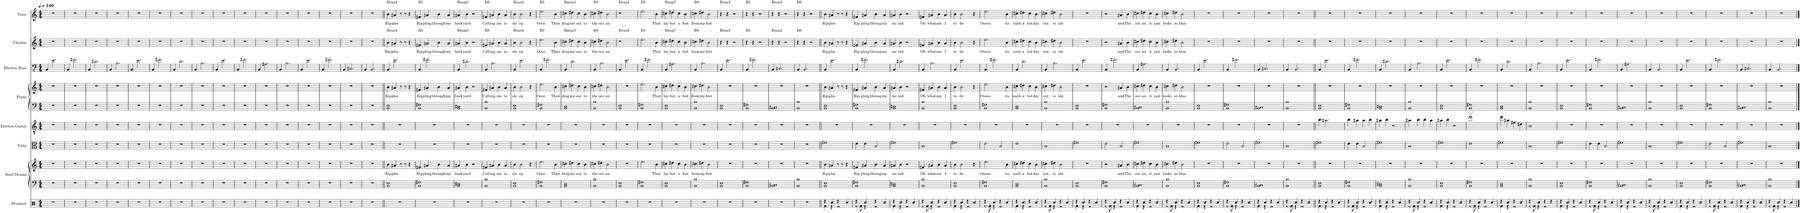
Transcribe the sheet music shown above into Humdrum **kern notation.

**kern	**kern	**kern	**text	**kern	**kern	**kern	**kern	**text	**kern	**kern	**text	**kern	**text
*part8	*part7	*part7	*part7	*part6	*part5	*part4	*part4	*part4	*part3	*part2	*part2	*part1	*part1
*staff10	*staff9	*staff8	*staff8	*staff7	*staff6	*staff5	*staff4	*staff4	*staff3	*staff2	*staff2	*staff1	*staff1
*I"Drumset	*I"Steel Drums	*	*	*I"Viola	*I"Electric Guitar	*I"Piano	*	*	*I"Electric Bass	*I"Ukulele	*	*I"Voice	*
*I'D. Set	*I'St. Dr.	*	*	*I'Vla.	*I'El. Guit.	*I'Pno.	*	*	*I'El. B.	*I'Uk.	*	*I'Vo.	*
*clefX	*clefF4	*clefG2	*	*clefC3	*clefGv2	*clefF4	*clefG2	*	*clefFv4	*clefG2	*	*clefG2	*
*k[]	*k[]	*k[]	*	*k[]	*k[]	*k[]	*k[]	*	*k[]	*k[]	*	*k[]	*
*M4/4	*M4/4	*M4/4	*	*M4/4	*M4/4	*M4/4	*M4/4	*	*M4/4	*M4/4	*	*M4/4	*
*MM140	*MM140	*MM140	*	*MM140	*MM140	*MM140	*MM140	*	*MM140	*MM140	*	*MM140	*
=1	=1	=1	=1	=1	=1	=1	=1	=1	=1	=1	=1	=1	=1
1r	1r	1r	.	1r	1r	1r	1r	.	4BBB/	1r	.	1r	.
.	.	.	.	.	.	.	.	.	2.E\	.	.	.	.
=2	=2	=2	=2	=2	=2	=2	=2	=2	=2	=2	=2	=2	=2
1r	1r	1r	.	1r	1r	1r	1r	.	4BBB/	1r	.	1r	.
.	.	.	.	.	.	.	.	.	2.F#X\	.	.	.	.
=3	=3	=3	=3	=3	=3	=3	=3	=3	=3	=3	=3	=3	=3
1r	1r	1r	.	1r	1r	1r	1r	.	4BBB/	1r	.	1r	.
.	.	.	.	.	.	.	.	.	2.D#X\	.	.	.	.
=4	=4	=4	=4	=4	=4	=4	=4	=4	=4	=4	=4	=4	=4
1r	1r	1r	.	1r	1r	1r	1r	.	4BBB/	1r	.	1r	.
.	.	.	.	.	.	.	.	.	2.BB\	.	.	.	.
=5	=5	=5	=5	=5	=5	=5	=5	=5	=5	=5	=5	=5	=5
1r	1r	1r	.	1r	1r	1r	1r	.	4BBB/	1r	.	1r	.
.	.	.	.	.	.	.	.	.	2.E\	.	.	.	.
=6	=6	=6	=6	=6	=6	=6	=6	=6	=6	=6	=6	=6	=6
1r	1r	1r	.	1r	1r	1r	1r	.	4BBB/	1r	.	1r	.
.	.	.	.	.	.	.	.	.	2.F#X\	.	.	.	.
=7	=7	=7	=7	=7	=7	=7	=7	=7	=7	=7	=7	=7	=7
1r	1r	1r	.	1r	1r	1r	1r	.	4BBB/	1r	.	1r	.
.	.	.	.	.	.	.	.	.	2.D\	.	.	.	.
=8	=8	=8	=8	=8	=8	=8	=8	=8	=8	=8	=8	=8	=8
1r	1r	1r	.	1r	1r	1r	1r	.	4BBB/	1r	.	1r	.
.	.	.	.	.	.	.	.	.	2.BB\	.	.	.	.
=9	=9	=9	=9	=9	=9	=9	=9	=9	=9	=9	=9	=9	=9
1r	1r	1r	.	1r	1r	1r	1r	.	4BBB/	1r	.	1r	.
.	.	.	.	.	.	.	.	.	2.E\	.	.	.	.
=10	=10	=10	=10	=10	=10	=10	=10	=10	=10	=10	=10	=10	=10
1r	1r	1r	.	1r	1r	1r	1r	.	4BBB/	1r	.	1r	.
.	.	.	.	.	.	.	.	.	2.F#X\	.	.	.	.
=11	=11	=11	=11	=11	=11	=11	=11	=11	=11	=11	=11	=11	=11
1r	1r	1r	.	1r	1r	1r	1r	.	4BBB/	1r	.	1r	.
.	.	.	.	.	.	.	.	.	2.AA#X\	.	.	.	.
=12	=12	=12	=12	=12	=12	=12	=12	=12	=12	=12	=12	=12	=12
1r	1r	1r	.	1r	1r	1r	1r	.	4BBB/	1r	.	1r	.
.	.	.	.	.	.	.	.	.	2.BB\	.	.	.	.
=13	=13	=13	=13	=13	=13	=13	=13	=13	=13	=13	=13	=13	=13
1r	1r	1r	.	1r	1r	1r	1r	.	4BBB/	1r	.	1r	.
.	.	.	.	.	.	.	.	.	2.E\	.	.	.	.
=14	=14	=14	=14	=14	=14	=14	=14	=14	=14	=14	=14	=14	=14
1r	1r	1r	.	1r	1r	1r	1r	.	4BBB/	1r	.	1r	.
.	.	.	.	.	.	.	.	.	2.F#X\	.	.	.	.
=15	=15	=15	=15	=15	=15	=15	=15	=15	=15	=15	=15	=15	=15
1r	1r	1r	.	1r	1r	1r	1r	.	4BBB/	1r	.	1r	.
.	.	.	.	.	.	.	.	.	2.CC#X/	.	.	.	.
=16	=16	=16	=16	=16	=16	=16	=16	=16	=16	=16	=16	=16	=16
1r	1r	1r	.	1r	1r	1r	1r	.	4BBB/	1r	.	1r	.
.	.	.	.	.	.	.	.	.	2.BBB/	.	.	.	.
=17||	=17||	=17||	=17||	=17||	=17||	=17||	=17||	=17||	=17||	=17||	=17||	=17||	=17||
!	!	!	!	!	!	!	!	!	!	!	!	!LO:TX:a:t=Bsus4	!
!	!	!	!	!	!	!	!	!	!	!LO:TX:a:t=Bsus4	!	!	!
!	!	!	!LO:LY:b	!	!	!	!	!LO:LY:b	!	!	!LO:LY:b	!	!LO:LY:b
1r	1BB 1E	4b\	Rip	1r	1r	1BB 1E	4b\	Rip	4BBB/	4b\	Rip	4b\	Rip
!	!	!	!LO:LY:b	!	!	!	!	!LO:LY:b	!	!	!LO:LY:b	!	!LO:LY:b
.	.	4a#X/	ples	.	.	.	4a#X/	ples	2.E\	4a#X/	ples	4a#X/	ples
.	.	8r	.	.	.	.	8r	.	.	8r	.	8r	.
.	.	8r	.	.	.	.	8r	.	.	8r	.	8r	.
.	.	4r	.	.	.	.	4r	.	.	4r	.	4r	.
=18	=18	=18	=18	=18	=18	=18	=18	=18	=18	=18	=18	=18	=18
!	!	!	!	!	!	!	!	!	!	!	!	!LO:TX:a:t=B5	!
!	!	!	!	!	!	!	!	!	!	!LO:TX:a:t=B5	!	!	!
!	!	!	!LO:LY:b	!	!	!	!	!LO:LY:b	!	!	!LO:LY:b	!	!LO:LY:b
1r	1BB 1F#X	4f#X/	Rip	1r	1r	1BB 1F#X	4f#X/	Rip	4BBB/	4f#X/	Rip	4f#X/	Rip
!	!	!	!LO:LY:b	!	!	!	!	!LO:LY:b	!	!	!LO:LY:b	!	!LO:LY:b
.	.	4a#X/	pling	.	.	.	4a#X/	pling	2.F#X\	4a#X/	pling	4a#X/	pling
!	!	!	!LO:LY:b	!	!	!	!	!LO:LY:b	!	!	!LO:LY:b	!	!LO:LY:b
.	.	4b\	through	.	.	.	4b\	through	.	4b\	through	4b\	through
!	!	!	!LO:LY:b	!	!	!	!	!LO:LY:b	!	!	!LO:LY:b	!	!LO:LY:b
.	.	4a#/	my	.	.	.	4a#/	my	.	4a#/	my	4a#/	my
=19	=19	=19	=19	=19	=19	=19	=19	=19	=19	=19	=19	=19	=19
!	!	!	!	!	!	!	!	!	!	!	!	!LO:TX:a:t=Bmaj3	!
!	!	!	!	!	!	!	!	!	!	!LO:TX:a:t=Bmaj3	!	!	!
!	!	!	!LO:LY:b	!	!	!	!	!LO:LY:b	!	!	!LO:LY:b	!	!LO:LY:b
1r	1BB 1D#X	4a#X/	back	1r	1r	1BB 1D#X	4a#X/	back	4BBB/	4a#X/	back	4a#X/	back
!	!	!	!LO:LY:b	!	!	!	!	!LO:LY:b	!	!	!LO:LY:b	!	!LO:LY:b
.	.	4b\	yard	.	.	.	4b\	yard	2.D#X\	4b\	yard	4b\	yard
.	.	2r	.	.	.	.	2r	.	.	2r	.	2r	.
=20	=20	=20	=20	=20	=20	=20	=20	=20	=20	=20	=20	=20	=20
!	!	!	!	!	!	!	!	!	!	!	!	!LO:TX:a:t=B8	!
!	!	!	!	!	!	!	!	!	!	!LO:TX:a:t=B8	!	!	!
!	!	!	!LO:LY:b	!	!	!	!	!LO:LY:b	!	!	!LO:LY:b	!	!LO:LY:b
1r	1BB 1B	4f#X/	Call	1r	1r	1BB 1B	4f#X/	Call	4BBB/	4f#X/	Call	4f#X/	Call
!	!	!	!LO:LY:b	!	!	!	!	!LO:LY:b	!	!	!LO:LY:b	!	!LO:LY:b
.	.	4a#X/	ing	.	.	.	4a#X/	ing	2.BB\	4a#X/	ing	4a#X/	ing
!	!	!	!LO:LY:b	!	!	!	!	!LO:LY:b	!	!	!LO:LY:b	!	!LO:LY:b
.	.	4b\	me	.	.	.	4b\	me	.	4b\	me	4b\	me
!	!	!	!LO:LY:b	!	!	!	!	!LO:LY:b	!	!	!LO:LY:b	!	!LO:LY:b
.	.	4a#/	to	.	.	.	4a#/	to	.	4a#/	to	4a#/	to
=21	=21	=21	=21	=21	=21	=21	=21	=21	=21	=21	=21	=21	=21
!	!	!	!	!	!	!	!	!	!	!	!	!LO:TX:a:t=Bsus4	!
!	!	!	!	!	!	!	!	!	!	!LO:TX:a:t=Bsus4	!	!	!
!	!	!	!LO:LY:b	!	!	!	!	!LO:LY:b	!	!	!LO:LY:b	!	!LO:LY:b
1r	1BB 1E	4b\	sle	1r	1r	1BB 1E	4b\	sle	4BBB/	4b\	sle	4b\	sle
!	!	!	!LO:LY:b	!	!	!	!	!LO:LY:b	!	!	!LO:LY:b	!	!LO:LY:b
.	.	2b\	ep	.	.	.	2b\	ep	2.E\	2b\	ep	2b\	ep
.	.	4r	.	.	.	.	4r	.	.	4r	.	4r	.
=22	=22	=22	=22	=22	=22	=22	=22	=22	=22	=22	=22	=22	=22
!	!	!	!	!	!	!	!	!	!	!	!	!LO:TX:a:t=B5	!
!	!	!	!	!	!	!	!	!	!	!LO:TX:a:t=B5	!	!	!
!	!	!	!LO:LY:b	!	!	!	!	!LO:LY:b	!	!	!LO:LY:b	!	!LO:LY:b
1r	1BB 1F#X	2.ee\	Oooo	1r	1r	1BB 1F#X	2.ee\	Oooo	4BBB/	2.ee\	Oooo	2.ee\	Oooo
.	.	.	.	.	.	.	.	.	2.F#X\	.	.	.	.
!	!	!	!LO:LY:b	!	!	!	!	!LO:LY:b	!	!	!LO:LY:b	!	!LO:LY:b
.	.	4b\	Then	.	.	.	4b\	Then	.	4b\	Then	4b\	Then
=23	=23	=23	=23	=23	=23	=23	=23	=23	=23	=23	=23	=23	=23
!	!	!	!	!	!	!	!	!	!	!	!	!LO:TX:a:t=Bmin3	!
!	!	!	!	!	!	!	!	!	!	!LO:TX:a:t=Bmin3	!	!	!
!	!	!	!LO:LY:b	!	!	!	!	!LO:LY:b	!	!	!LO:LY:b	!	!LO:LY:b
1r	1BB 1D	4cc#X\	drag	1r	1r	1BB 1D	4cc#X\	drag	4BBB/	4cc#X\	drag	4cc#X\	drag
!	!	!	!LO:LY:b	!	!	!	!	!LO:LY:b	!	!	!LO:LY:b	!	!LO:LY:b
.	.	4dd#X\	me	.	.	.	4dd#X\	me	2.D\	4dd#X\	me	4dd#X\	me
!	!	!	!LO:LY:b	!	!	!	!	!LO:LY:b	!	!	!LO:LY:b	!	!LO:LY:b
.	.	4cc#\	out	.	.	.	4cc#\	out	.	4cc#\	out	4cc#\	out
!	!	!	!LO:LY:b	!	!	!	!	!LO:LY:b	!	!	!LO:LY:b	!	!LO:LY:b
.	.	4b\	to	.	.	.	4b\	to	.	4b\	to	4b\	to
=24	=24	=24	=24	=24	=24	=24	=24	=24	=24	=24	=24	=24	=24
!	!	!	!	!	!	!	!	!	!	!	!	!LO:TX:a:t=B8	!
!	!	!	!	!	!	!	!	!	!	!LO:TX:a:t=B8	!	!	!
!	!	!	!LO:LY:b	!	!	!	!	!LO:LY:b	!	!	!LO:LY:b	!	!LO:LY:b
1r	1BB 1B	4cc#X\	the	1r	1r	1BB 1B	4cc#X\	the	4BBB/	4cc#X\	the	4cc#X\	the
!	!	!	!LO:LY:b	!	!	!	!	!LO:LY:b	!	!	!LO:LY:b	!	!LO:LY:b
.	.	4dd#X\	oce	.	.	.	4dd#X\	oce	2.BB\	4dd#X\	oce	4dd#X\	oce
!	!	!	!LO:LY:b	!	!	!	!	!LO:LY:b	!	!	!LO:LY:b	!	!LO:LY:b
.	.	2b\	an	.	.	.	2b\	an	.	2b\	an	2b\	an
=25	=25	=25	=25	=25	=25	=25	=25	=25	=25	=25	=25	=25	=25
!	!	!	!	!	!	!	!	!	!	!	!	!LO:TX:a:t=Bsus4	!
!	!	!	!	!	!	!	!	!	!	!LO:TX:a:t=Bsus4	!	!	!
1r	1BB 1E	1r	.	1r	1r	1BB 1E	1r	.	4BBB/	1r	.	1r	.
.	.	.	.	.	.	.	.	.	2.E\	.	.	.	.
=26	=26	=26	=26	=26	=26	=26	=26	=26	=26	=26	=26	=26	=26
!	!	!	!	!	!	!	!	!	!	!	!	!LO:TX:a:t=B5	!
!	!	!	!	!	!	!	!	!	!	!LO:TX:a:t=B5	!	!	!
1r	1BB 1F#X	2.ee\	.	1r	1r	1BB 1F#X	2.ee\	.	4BBB/	2.ee\	.	2.ee\	.
.	.	.	.	.	.	.	.	.	2.F#X\	.	.	.	.
!	!	!	!LO:LY:b	!	!	!	!	!LO:LY:b	!	!	!LO:LY:b	!	!LO:LY:b
.	.	4b\	That	.	.	.	4b\	That	.	4b\	That	4b\	That
=27	=27	=27	=27	=27	=27	=27	=27	=27	=27	=27	=27	=27	=27
!	!	!	!	!	!	!	!	!	!	!	!	!LO:TX:a:t=Bmaj7	!
!	!	!	!	!	!	!	!	!	!	!LO:TX:a:t=Bmaj7	!	!	!
!	!	!	!LO:LY:b	!	!	!	!	!LO:LY:b	!	!	!LO:LY:b	!	!LO:LY:b
1r	1BB 1E	4cc#X\	lay	1r	1r	1BB 1E	4cc#X\	lay	4BBB/	4cc#X\	lay	4cc#X\	lay
!	!	!	!LO:LY:b	!	!	!	!	!LO:LY:b	!	!	!LO:LY:b	!	!LO:LY:b
.	.	4dd#X\	but	.	.	.	4dd#X\	but	2.AA#X\	4dd#X\	but	4dd#X\	but
!	!	!	!LO:LY:b	!	!	!	!	!LO:LY:b	!	!	!LO:LY:b	!	!LO:LY:b
.	.	4cc#\	a	.	.	.	4cc#\	a	.	4cc#\	a	4cc#\	a
!	!	!	!LO:LY:b	!	!	!	!	!LO:LY:b	!	!	!LO:LY:b	!	!LO:LY:b
.	.	4b\	foot	.	.	.	4b\	foot	.	4b\	foot	4b\	foot
=28	=28	=28	=28	=28	=28	=28	=28	=28	=28	=28	=28	=28	=28
!	!	!	!	!	!	!	!	!	!	!	!	!LO:TX:a:t=B8	!
!	!	!	!	!	!	!	!	!	!	!LO:TX:a:t=B8	!	!	!
!	!	!	!LO:LY:b	!	!	!	!	!LO:LY:b	!	!	!LO:LY:b	!	!LO:LY:b
1r	1BB 1B	4cc#X\	from	1r	1r	1BB 1B	4cc#X\	from	4BBB/	4cc#X\	from	4cc#X\	from
!	!	!	!LO:LY:b	!	!	!	!	!LO:LY:b	!	!	!LO:LY:b	!	!LO:LY:b
.	.	4dd#X\	my	.	.	.	4dd#X\	my	2.BB\	4dd#X\	my	4dd#X\	my
!	!	!	!LO:LY:b	!	!	!	!	!LO:LY:b	!	!	!LO:LY:b	!	!LO:LY:b
.	.	2b\	feet	.	.	.	2b\	feet	.	2b\	feet	2b\	feet
=29	=29	=29	=29	=29	=29	=29	=29	=29	=29	=29	=29	=29	=29
!	!	!	!	!	!	!	!	!	!	!	!	!LO:TX:a:t=Bsus4	!
!	!	!	!	!	!	!	!	!	!	!LO:TX:a:t=Bsus4	!	!	!
1r	1BB 1E	1r	.	1r	1r	1BB 1E	1r	.	4BBB/	4r	.	4r	.
.	.	.	.	.	.	.	.	.	2.E\	4r	.	4r	.
.	.	.	.	.	.	.	.	.	.	2r	.	2r	.
=30	=30	=30	=30	=30	=30	=30	=30	=30	=30	=30	=30	=30	=30
!	!	!	!	!	!	!	!	!	!	!	!	!LO:TX:a:t=B5	!
!	!	!	!	!	!	!	!	!	!	!LO:TX:a:t=B5	!	!	!
1r	1BB 1F#X	1r	.	1r	1r	1BB 1F#X	1r	.	4BBB/	4r	.	4r	.
.	.	.	.	.	.	.	.	.	2.F#X\	4r	.	4r	.
.	.	.	.	.	.	.	.	.	.	2r	.	2r	.
=31	=31	=31	=31	=31	=31	=31	=31	=31	=31	=31	=31	=31	=31
!	!	!	!	!	!	!	!	!	!	!	!	!LO:TX:a:t=Bsus2	!
!	!	!	!	!	!	!	!	!	!	!LO:TX:a:t=Bsus2	!	!	!
1r	1BB 1C#X	1r	.	1r	1r	1BB 1C#X	1r	.	4BBB/	4r	.	4r	.
.	.	.	.	.	.	.	.	.	2.CC#X/	4r	.	4r	.
.	.	.	.	.	.	.	.	.	.	2r	.	2r	.
=32	=32	=32	=32	=32	=32	=32	=32	=32	=32	=32	=32	=32	=32
!	!	!	!	!	!	!	!	!	!	!	!	!LO:TX:a:t=B8	!
!	!	!	!	!	!	!	!	!	!	!LO:TX:a:t=B8	!	!	!
1r	1BB 1B	1r	.	1r	1r	1BB 1B	1r	.	4BBB/	4r	.	4r	.
.	.	.	.	.	.	.	.	.	2.BBB/	4r	.	4r	.
.	.	.	.	.	.	.	.	.	.	2r	.	2r	.
=33||	=33||	=33||	=33||	=33||	=33||	=33||	=33||	=33||	=33||	=33||	=33||	=33||	=33||
*^	*	*	*	*	*	*	*	*	*	*	*	*	*
!	!	!	!	!LO:LY:b	!	!	!	!	!LO:LY:b	!	!	!LO:LY:b	!	!LO:LY:b
4r	4Rf\	1BB 1E	4b\	Rip	1f#X	1r	1BB 1E	4b\	Rip	4BBB/	4b\	Rip	4b\	Rip
!	!	!	!	!LO:LY:b	!	!	!	!	!LO:LY:b	!	!	!LO:LY:b	!	!LO:LY:b
4Rcc/	4r	.	4a#X/	ples	.	.	.	4a#X/	ples	2.E\	4a#X/	ples	4a#X/	ples
4r	2r	.	8r	.	.	.	.	8r	.	.	8r	.	8r	.
.	.	.	8r	.	.	.	.	8r	.	.	8r	.	8r	.
4Rcc/	.	.	4r	.	.	.	.	4r	.	.	4r	.	4r	.
=34	=34	=34	=34	=34	=34	=34	=34	=34	=34	=34	=34	=34	=34	=34
!	!	!	!	!LO:LY:b	!	!	!	!	!LO:LY:b	!	!	!LO:LY:b	!	!LO:LY:b
4r	8r	1BB 1F#X	4f#X/	Rip	4e\	1r	1BB 1F#X	4f#X/	Rip	4BBB/	4f#X/	Rip	4f#X/	Rip
.	8Rf\	.	.	.	.	.	.	.	.	.	.	.	.	.
!	!	!	!	!LO:LY:b	!	!	!	!	!LO:LY:b	!	!	!LO:LY:b	!	!LO:LY:b
4Rcc/	4r	.	4a#X/	pling	4e\	.	.	4a#X/	pling	2.F#X\	4a#X/	pling	4a#X/	pling
!	!	!	!	!LO:LY:b	!	!	!	!	!LO:LY:b	!	!	!LO:LY:b	!	!LO:LY:b
4r	2r	.	4b\	throug	2B/	.	.	4b\	throug	.	4b\	throug	4b\	throug
!	!	!	!	!LO:LY:b	!	!	!	!	!LO:LY:b	!	!	!LO:LY:b	!	!LO:LY:b
4Rcc/	.	.	4a#/	my	.	.	.	4a#/	my	.	4a#/	my	4a#/	my
=35	=35	=35	=35	=35	=35	=35	=35	=35	=35	=35	=35	=35	=35	=35
!	!	!	!	!LO:LY:b	!	!	!	!	!LO:LY:b	!	!	!LO:LY:b	!	!LO:LY:b
4r	4Rf\	1BB 1D#X	4a#X/	mi	1f#X	1r	1BB 1D#X	4a#X/	mi	4BBB/	4a#X/	mi	4a#X/	mi
!	!	!	!	!LO:LY:b	!	!	!	!	!LO:LY:b	!	!	!LO:LY:b	!	!LO:LY:b
4Rcc/	4r	.	4b\	ind	.	.	.	4b\	ind	2.D#X\	4b\	ind	4b\	ind
4r	2r	.	2r	.	.	.	.	2r	.	.	2r	.	2r	.
4Rcc/	.	.	.	.	.	.	.	.	.	.	.	.	.	.
=36	=36	=36	=36	=36	=36	=36	=36	=36	=36	=36	=36	=36	=36	=36
!	!	!	!	!LO:LY:b	!	!	!	!	!LO:LY:b	!	!	!LO:LY:b	!	!LO:LY:b
4r	8r	1BB 1B	4f#X/	Oh	1B	1r	1BB 1B	4f#X/	Oh	4BBB/	4f#X/	Oh	4f#X/	Oh
.	8Rf\	.	.	.	.	.	.	.	.	.	.	.	.	.
!	!	!	!	!LO:LY:b	!	!	!	!	!LO:LY:b	!	!	!LO:LY:b	!	!LO:LY:b
4Rcc/	4r	.	4a#X/	what	.	.	.	4a#X/	what	2.BB\	4a#X/	what	4a#X/	what
!	!	!	!	!LO:LY:b	!	!	!	!	!LO:LY:b	!	!	!LO:LY:b	!	!LO:LY:b
4r	2r	.	4b\	am	.	.	.	4b\	am	.	4b\	am	4b\	am
!	!	!	!	!LO:LY:b	!	!	!	!	!LO:LY:b	!	!	!LO:LY:b	!	!LO:LY:b
4Rcc/	.	.	4a#/	I	.	.	.	4a#/	I	.	4a#/	I	4a#/	I
=37	=37	=37	=37	=37	=37	=37	=37	=37	=37	=37	=37	=37	=37	=37
!	!	!	!	!LO:LY:b	!	!	!	!	!LO:LY:b	!	!	!LO:LY:b	!	!LO:LY:b
4r	4Rf\	1BB 1E	4b\	to	1f#X	1r	1BB 1E	4b\	to	4BBB/	4b\	to	4b\	to
!	!	!	!	!LO:LY:b	!	!	!	!	!LO:LY:b	!	!	!LO:LY:b	!	!LO:LY:b
4Rcc/	4r	.	2b\	do	.	.	.	2b\	do	2.E\	2b\	do	2b\	do
4r	2r	.	.	.	.	.	.	.	.	.	.	.	.	.
4Rcc/	.	.	4r	.	.	.	.	4r	.	.	4r	.	4r	.
=38	=38	=38	=38	=38	=38	=38	=38	=38	=38	=38	=38	=38	=38	=38
!	!	!	!	!LO:LY:b	!	!	!	!	!LO:LY:b	!	!	!LO:LY:b	!	!LO:LY:b
4r	8r	1BB 1F#X	2.ee\	Ooooo	2e\	1r	1BB 1F#X	2.ee\	Ooooo	4BBB/	2.ee\	Ooooo	2.ee\	Ooooo
.	8Rf\	.	.	.	.	.	.	.	.	.	.	.	.	.
4Rcc/	4r	.	.	.	.	.	.	.	.	2.F#X\	.	.	.	.
4r	2r	.	.	.	2B/	.	.	.	.	.	.	.	.	.
!	!	!	!	!LO:LY:b	!	!	!	!	!LO:LY:b	!	!	!LO:LY:b	!	!LO:LY:b
4Rcc/	.	.	4b\	its	.	.	.	4b\	its	.	4b\	its	4b\	its
=39	=39	=39	=39	=39	=39	=39	=39	=39	=39	=39	=39	=39	=39	=39
!	!	!	!	!LO:LY:b	!	!	!	!	!LO:LY:b	!	!	!LO:LY:b	!	!LO:LY:b
4r	4Rf\	1BB 1D	4cc#X\	such	1e	1r	1BB 1D	4cc#X\	such	4BBB/	4cc#X\	such	4cc#X\	such
!	!	!	!	!LO:LY:b	!	!	!	!	!LO:LY:b	!	!	!LO:LY:b	!	!LO:LY:b
4Rcc/	4r	.	4dd#X\	a	.	.	.	4dd#X\	a	2.D\	4dd#X\	a	4dd#X\	a
!	!	!	!	!LO:LY:b	!	!	!	!	!LO:LY:b	!	!	!LO:LY:b	!	!LO:LY:b
4r	2r	.	4cc#\	hot	.	.	.	4cc#\	hot	.	4cc#\	hot	4cc#\	hot
!	!	!	!	!LO:LY:b	!	!	!	!	!LO:LY:b	!	!	!LO:LY:b	!	!LO:LY:b
4Rcc/	.	.	4b\	day	.	.	.	4b\	day	.	4b\	day	4b\	day
=40	=40	=40	=40	=40	=40	=40	=40	=40	=40	=40	=40	=40	=40	=40
!	!	!	!	!LO:LY:b	!	!	!	!	!LO:LY:b	!	!	!LO:LY:b	!	!LO:LY:b
4r	8r	1BB 1B	4cc#X\	out	1B	1r	1BB 1B	4cc#X\	out	4BBB/	4cc#X\	out	4cc#X\	out
.	8Rf\	.	.	.	.	.	.	.	.	.	.	.	.	.
!	!	!	!	!LO:LY:b	!	!	!	!	!LO:LY:b	!	!	!LO:LY:b	!	!LO:LY:b
4Rcc/	4r	.	4dd#X\	si	.	.	.	4dd#X\	si	2.BB\	4dd#X\	si	4dd#X\	si
!	!	!	!	!LO:LY:b	!	!	!	!	!LO:LY:b	!	!	!LO:LY:b	!	!LO:LY:b
4r	2r	.	2b\	ide	.	.	.	2b\	ide	.	2b\	ide	2b\	ide
4Rcc/	.	.	.	.	.	.	.	.	.	.	.	.	.	.
=41	=41	=41	=41	=41	=41	=41	=41	=41	=41	=41	=41	=41	=41	=41
4r	4Rf\	1BB 1E	1r	.	1f#X	1r	1BB 1E	1r	.	4BBB/	1r	.	1r	.
4Rcc/	4r	.	.	.	.	.	.	.	.	2.E\	.	.	.	.
4r	2r	.	.	.	.	.	.	.	.	.	.	.	.	.
4Rcc/	.	.	.	.	.	.	.	.	.	.	.	.	.	.
=42	=42	=42	=42	=42	=42	=42	=42	=42	=42	=42	=42	=42	=42	=42
4r	8r	1BB 1F#X	2r	.	2e\	1r	1BB 1F#X	2r	.	4BBB/	2r	.	2r	.
.	8Rf\	.	.	.	.	.	.	.	.	.	.	.	.	.
4Rcc/	4r	.	.	.	.	.	.	.	.	2.F#X\	.	.	.	.
!	!	!	!	!LO:LY:b	!	!	!	!	!LO:LY:b	!	!	!LO:LY:b	!	!LO:LY:b
4r	2r	.	4a#X/	and	2B/	.	.	4a#X/	and	.	4a#X/	and	4a#X/	and
!	!	!	!	!LO:LY:b	!	!	!	!	!LO:LY:b	!	!	!LO:LY:b	!	!LO:LY:b
4Rcc/	.	.	4b\	The	.	.	.	4b\	The	.	4b\	The	4b\	The
=43	=43	=43	=43	=43	=43	=43	=43	=43	=43	=43	=43	=43	=43	=43
!	!	!	!	!LO:LY:b	!	!	!	!	!LO:LY:b	!	!	!LO:LY:b	!	!LO:LY:b
4r	4Rf\	1BB 1C#X	4cc#X\	oce	1f#X	1r	1BB 1C#X	4cc#X\	oce	4BBB/	4cc#X\	oce	4cc#X\	oce
!	!	!	!	!LO:LY:b	!	!	!	!	!LO:LY:b	!	!	!LO:LY:b	!	!LO:LY:b
4Rcc/	4r	.	4dd#X\	an	.	.	.	4dd#X\	an	2.AA#X\	4dd#X\	an	4dd#X\	an
!	!	!	!	!LO:LY:b	!	!	!	!	!LO:LY:b	!	!	!LO:LY:b	!	!LO:LY:b
4r	2r	.	4cc#\	it	.	.	.	4cc#\	it	.	4cc#\	it	4cc#\	it
!	!	!	!	!LO:LY:b	!	!	!	!	!LO:LY:b	!	!	!LO:LY:b	!	!LO:LY:b
4Rcc/	.	.	4b\	just	.	.	.	4b\	just	.	4b\	just	4b\	just
=44	=44	=44	=44	=44	=44	=44	=44	=44	=44	=44	=44	=44	=44	=44
!	!	!	!	!LO:LY:b	!	!	!	!	!LO:LY:b	!	!	!LO:LY:b	!	!LO:LY:b
4r	8r	1BB 1B	4cc#X\	looks	1B	1r	1BB 1B	4cc#X\	looks	4BBB/	4cc#X\	looks	4cc#X\	looks
.	8Rf\	.	.	.	.	.	.	.	.	.	.	.	.	.
!	!	!	!	!LO:LY:b	!	!	!	!	!LO:LY:b	!	!	!LO:LY:b	!	!LO:LY:b
4Rcc/	4r	.	4dd#X\	so	.	.	.	4dd#X\	so	2.BBB/	4dd#X\	so	4dd#X\	so
!	!	!	!	!LO:LY:b	!	!	!	!	!LO:LY:b	!	!	!LO:LY:b	!	!LO:LY:b
4r	2r	.	2b\	blue	.	.	.	2b\	blue	.	2b\	blue	2b\	blue
4Rcc/	.	.	.	.	.	.	.	.	.	.	.	.	.	.
=45	=45	=45	=45	=45	=45	=45	=45	=45	=45	=45	=45	=45	=45	=45
4r	4Rf\	1BB 1E	1r	.	1f#X	1r	1BB 1E	1r	.	4BBB/	1r	.	1r	.
4Rcc/	4r	.	.	.	.	.	.	.	.	2.E\	.	.	.	.
4r	2r	.	.	.	.	.	.	.	.	.	.	.	.	.
4Rcc/	.	.	.	.	.	.	.	.	.	.	.	.	.	.
=46	=46	=46	=46	=46	=46	=46	=46	=46	=46	=46	=46	=46	=46	=46
4r	8r	1BB 1F#X	1r	.	2e\	1r	1BB 1F#X	1r	.	4BBB/	1r	.	1r	.
.	8Rf\	.	.	.	.	.	.	.	.	.	.	.	.	.
4Rcc/	4r	.	.	.	.	.	.	.	.	2.F#X\	.	.	.	.
4r	2r	.	.	.	2B/	.	.	.	.	.	.	.	.	.
4Rcc/	.	.	.	.	.	.	.	.	.	.	.	.	.	.
=47	=47	=47	=47	=47	=47	=47	=47	=47	=47	=47	=47	=47	=47	=47
4r	4Rf\	1BB 1C#X	1r	.	1f#X	1r	1BB 1C#X	1r	.	4BBB/	1r	.	1r	.
4Rcc/	4r	.	.	.	.	.	.	.	.	2.CC#X/	.	.	.	.
4r	2r	.	.	.	.	.	.	.	.	.	.	.	.	.
4Rcc/	.	.	.	.	.	.	.	.	.	.	.	.	.	.
=48	=48	=48	=48	=48	=48	=48	=48	=48	=48	=48	=48	=48	=48	=48
4r	8r	1BB 1B	1r	.	1B	1r	1BB 1B	1r	.	4BBB/	1r	.	1r	.
.	8Rf\	.	.	.	.	.	.	.	.	.	.	.	.	.
4Rcc/	4r	.	.	.	.	.	.	.	.	2.BBB/	.	.	.	.
4r	2r	.	.	.	.	.	.	.	.	.	.	.	.	.
4Rcc/	.	.	.	.	.	.	.	.	.	.	.	.	.	.
=49||	=49||	=49||	=49||	=49||	=49||	=49||	=49||	=49||	=49||	=49||	=49||	=49||	=49||	=49||
4r	4Rf\	1BB 1E	1r	.	1f#X	4b\	1BB 1E	1r	.	4BBB/	1r	.	1r	.
4Rcc/	4r	.	.	.	.	2.a#X\	.	.	.	2.E\	.	.	.	.
4r	2r	.	.	.	.	.	.	.	.	.	.	.	.	.
4Rcc/	.	.	.	.	.	.	.	.	.	.	.	.	.	.
=50	=50	=50	=50	=50	=50	=50	=50	=50	=50	=50	=50	=50	=50	=50
4r	8r	1BB 1F#X	1r	.	4e\	4b\	1BB 1F#X	1r	.	4BBB/	1r	.	1r	.
.	8Rf\	.	.	.	.	.	.	.	.	.	.	.	.	.
4Rcc/	4r	.	.	.	4e\	4a#X\	.	.	.	2.F#X\	.	.	.	.
4r	2r	.	.	.	2B/	4a#\	.	.	.	.	.	.	.	.
4Rcc/	.	.	.	.	.	4b\	.	.	.	.	.	.	.	.
=51	=51	=51	=51	=51	=51	=51	=51	=51	=51	=51	=51	=51	=51	=51
4r	4Rf\	1BB 1D#X	1r	.	1f#X	4a#X\	1BB 1D#X	1r	.	4BBB/	1r	.	1r	.
4Rcc/	4r	.	.	.	.	4b\	.	.	.	2.D#X\	.	.	.	.
4r	2r	.	.	.	.	2r	.	.	.	.	.	.	.	.
4Rcc/	.	.	.	.	.	.	.	.	.	.	.	.	.	.
=52	=52	=52	=52	=52	=52	=52	=52	=52	=52	=52	=52	=52	=52	=52
4r	8r	1BB 1B	1r	.	1B	4a#X\	1BB 1B	1r	.	4BBB/	1r	.	1r	.
.	8Rf\	.	.	.	.	.	.	.	.	.	.	.	.	.
4Rcc/	4r	.	.	.	.	4b\	.	.	.	2.BB\	.	.	.	.
4r	2r	.	.	.	.	4b\	.	.	.	.	.	.	.	.
4Rcc/	.	.	.	.	.	4a#\	.	.	.	.	.	.	.	.
=53	=53	=53	=53	=53	=53	=53	=53	=53	=53	=53	=53	=53	=53	=53
4r	4Rf\	1BB 1E	1r	.	1f#X	4a#X\	1BB 1E	1r	.	4BBB/	1r	.	1r	.
4Rcc/	4r	.	.	.	.	4b\	.	.	.	2.E\	.	.	.	.
4r	2r	.	.	.	.	2r	.	.	.	.	.	.	.	.
4Rcc/	.	.	.	.	.	.	.	.	.	.	.	.	.	.
=54	=54	=54	=54	=54	=54	=54	=54	=54	=54	=54	=54	=54	=54	=54
4r	8r	1BB 1F#X	1r	.	1e	1ee	1BB 1F#X	1r	.	4BBB/	1r	.	1r	.
.	8Rf\	.	.	.	.	.	.	.	.	.	.	.	.	.
4Rcc/	4r	.	.	.	.	.	.	.	.	2.F#X\	.	.	.	.
4r	2r	.	.	.	.	.	.	.	.	.	.	.	.	.
4Rcc/	.	.	.	.	.	.	.	.	.	.	.	.	.	.
=55	=55	=55	=55	=55	=55	=55	=55	=55	=55	=55	=55	=55	=55	=55
4r	4Rf\	1BB 1D	1r	.	1f#X	4ee\	1BB 1D	1r	.	4BBB/	1r	.	1r	.
4Rcc/	4r	.	.	.	.	4a#X\	.	.	.	2.D\	.	.	.	.
4r	2r	.	.	.	.	4f#X\	.	.	.	.	.	.	.	.
4Rcc/	.	.	.	.	.	4d#X\	.	.	.	.	.	.	.	.
=56	=56	=56	=56	=56	=56	=56	=56	=56	=56	=56	=56	=56	=56	=56
4r	8r	1BB 1B	1r	.	1B	1B	1BB 1B	1r	.	4BBB/	1r	.	1r	.
.	8Rf\	.	.	.	.	.	.	.	.	.	.	.	.	.
4Rcc/	4r	.	.	.	.	.	.	.	.	2.BB\	.	.	.	.
4r	2r	.	.	.	.	.	.	.	.	.	.	.	.	.
4r	.	.	.	.	.	.	.	.	.	.	.	.	.	.
=57	=57	=57	=57	=57	=57	=57	=57	=57	=57	=57	=57	=57	=57	=57
4r	4Rf\	1BB 1E	1r	.	1f#X	1r	1BB 1E	1r	.	4BBB/	1r	.	1r	.
4Rcc/	4r	.	.	.	.	.	.	.	.	2.E\	.	.	.	.
4r	2r	.	.	.	.	.	.	.	.	.	.	.	.	.
4Rcc/	.	.	.	.	.	.	.	.	.	.	.	.	.	.
=58	=58	=58	=58	=58	=58	=58	=58	=58	=58	=58	=58	=58	=58	=58
4r	8r	1BB 1F#X	1r	.	4e\	1r	1BB 1F#X	1r	.	4BBB/	1r	.	1r	.
.	8Rf\	.	.	.	.	.	.	.	.	.	.	.	.	.
4Rcc/	4r	.	.	.	4e\	.	.	.	.	2.F#X\	.	.	.	.
4r	2r	.	.	.	2B/	.	.	.	.	.	.	.	.	.
4Rcc/	.	.	.	.	.	.	.	.	.	.	.	.	.	.
=59	=59	=59	=59	=59	=59	=59	=59	=59	=59	=59	=59	=59	=59	=59
4r	4Rf\	1BB 1C#X	1r	.	1f#X	1r	1BB 1C#X	1r	.	4BBB/	1r	.	1r	.
4Rcc/	4r	.	.	.	.	.	.	.	.	2.AA#X\	.	.	.	.
4r	2r	.	.	.	.	.	.	.	.	.	.	.	.	.
4Rcc/	.	.	.	.	.	.	.	.	.	.	.	.	.	.
=60	=60	=60	=60	=60	=60	=60	=60	=60	=60	=60	=60	=60	=60	=60
4r	8r	1BB 1B	1r	.	1B	1r	1BB 1B	1r	.	4BBB/	1r	.	1r	.
.	8Rf\	.	.	.	.	.	.	.	.	.	.	.	.	.
4Rcc/	4r	.	.	.	.	.	.	.	.	2.BBB/	.	.	.	.
4r	2r	.	.	.	.	.	.	.	.	.	.	.	.	.
4Rcc/	.	.	.	.	.	.	.	.	.	.	.	.	.	.
=61	=61	=61	=61	=61	=61	=61	=61	=61	=61	=61	=61	=61	=61	=61
4r	4Rf\	1BB 1E	1r	.	1f#X	1r	1BB 1E	1r	.	4BBB/	1r	.	1r	.
4Rcc/	4r	.	.	.	.	.	.	.	.	2.E\	.	.	.	.
4r	2r	.	.	.	.	.	.	.	.	.	.	.	.	.
4Rcc/	.	.	.	.	.	.	.	.	.	.	.	.	.	.
=62	=62	=62	=62	=62	=62	=62	=62	=62	=62	=62	=62	=62	=62	=62
4r	8r	1BB 1F#X	1r	.	2e\	1r	1BB 1F#X	1r	.	4BBB/	1r	.	1r	.
.	8Rf\	.	.	.	.	.	.	.	.	.	.	.	.	.
4Rcc/	4r	.	.	.	.	.	.	.	.	2.F#X\	.	.	.	.
4r	2r	.	.	.	2B/	.	.	.	.	.	.	.	.	.
4Rcc/	.	.	.	.	.	.	.	.	.	.	.	.	.	.
=63	=63	=63	=63	=63	=63	=63	=63	=63	=63	=63	=63	=63	=63	=63
4r	4Rf\	1BB 1C#X	1r	.	1f#X	1r	1BB 1C#X	1r	.	4BBB/	1r	.	1r	.
4Rcc/	4r	.	.	.	.	.	.	.	.	2.CC#X/	.	.	.	.
4r	2r	.	.	.	.	.	.	.	.	.	.	.	.	.
4Rcc/	.	.	.	.	.	.	.	.	.	.	.	.	.	.
=64	=64	=64	=64	=64	=64	=64	=64	=64	=64	=64	=64	=64	=64	=64
4r	8r	1BB 1B	1r	.	1B	1r	1BB 1B	1r	.	4BBB/	1r	.	1r	.
.	8Rf\	.	.	.	.	.	.	.	.	.	.	.	.	.
4Rcc/	4r	.	.	.	.	.	.	.	.	2.BBB/	.	.	.	.
4r	2r	.	.	.	.	.	.	.	.	.	.	.	.	.
4Rcc/	.	.	.	.	.	.	.	.	.	.	.	.	.	.
*v	*v	*	*	*	*	*	*	*	*	*	*	*	*	*
==	==	==	==	==	==	==	==	==	==	==	==	==	==
*-	*-	*-	*-	*-	*-	*-	*-	*-	*-	*-	*-	*-	*-
